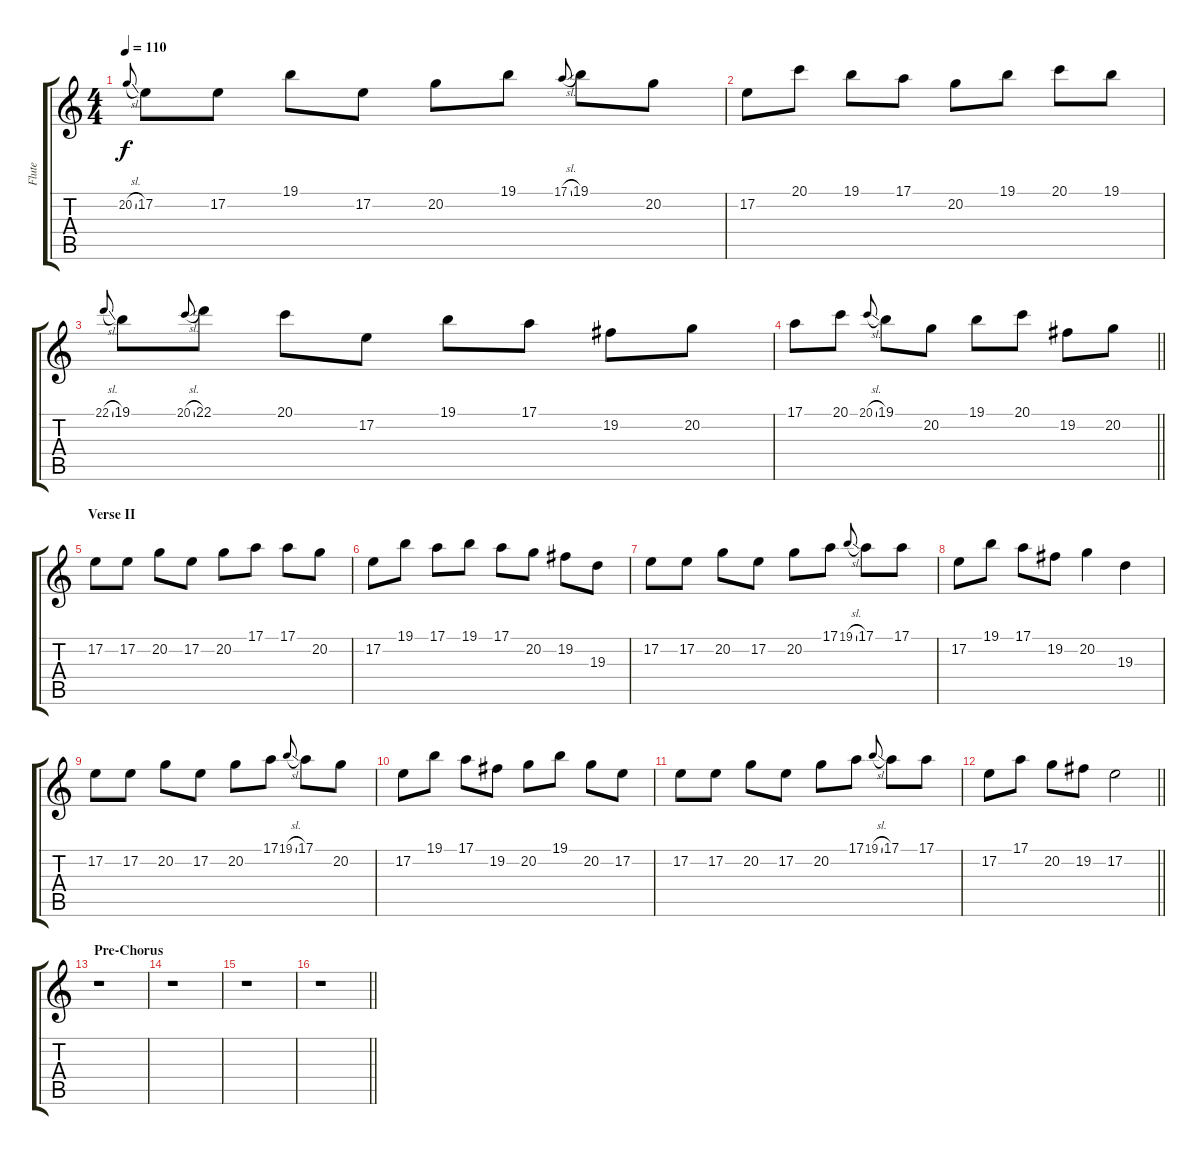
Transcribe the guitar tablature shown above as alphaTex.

\track ("Flute" "Flute") {instrument flute}
\staff {score tabs}
\tuning (E4 B3 G3 D3 A2 E2) {hide}
\ts (4 4)
\tempo 110
\clef g2
\ks c
20.2{sl}.8{gr onbeat dy f} 17.2.8 17.2.8 19.1.8 17.2.8 20.2.8 19.1.8 17.1{sl}.8{gr onbeat} 19.1.8 20.2.8 |
17.2.8 20.1.8 19.1.8 17.1.8 20.2.8 19.1.8 20.1.8 19.1.8 |
22.1{sl}.8{gr onbeat} 19.1.8 20.1{sl}.8{gr onbeat} 22.1.8 20.1.8 17.2.8 19.1.8 17.1.8 19.2.8 20.2.8 |
\barLineRight lightlight
17.1.8 20.1.8 20.1{sl}.8{gr onbeat} 19.1.8 20.2.8 19.1.8 20.1.8 19.2.8 20.2.8 |
\section ("" "Verse II")
17.2.8 17.2.8 20.2.8 17.2.8 20.2.8 17.1.8 17.1.8 20.2.8 |
17.2.8 19.1.8 17.1.8 19.1.8 17.1.8 20.2.8 19.2.8 19.3.8 |
17.2.8 17.2.8 20.2.8 17.2.8 20.2.8 17.1.8 19.1{sl}.8{gr onbeat} 17.1.8 17.1.8 |
17.2.8 19.1.8 17.1.8 19.2.8 20.2.4 19.3.4 |
17.2.8 17.2.8 20.2.8 17.2.8 20.2.8 17.1.8 19.1{sl}.8{gr onbeat} 17.1.8 20.2.8 |
17.2.8 19.1.8 17.1.8 19.2.8 20.2.8 19.1.8 20.2.8 17.2.8 |
17.2.8 17.2.8 20.2.8 17.2.8 20.2.8 17.1.8 19.1{sl}.8{gr onbeat} 17.1.8 17.1.8 |
\barLineRight lightlight
17.2.8 17.1.8 20.2.8 19.2.8 17.2.2 |
\section ("" "Pre-Chorus")
r.1 |
r.1 |
r.1 |
\barLineRight lightlight
r.1
